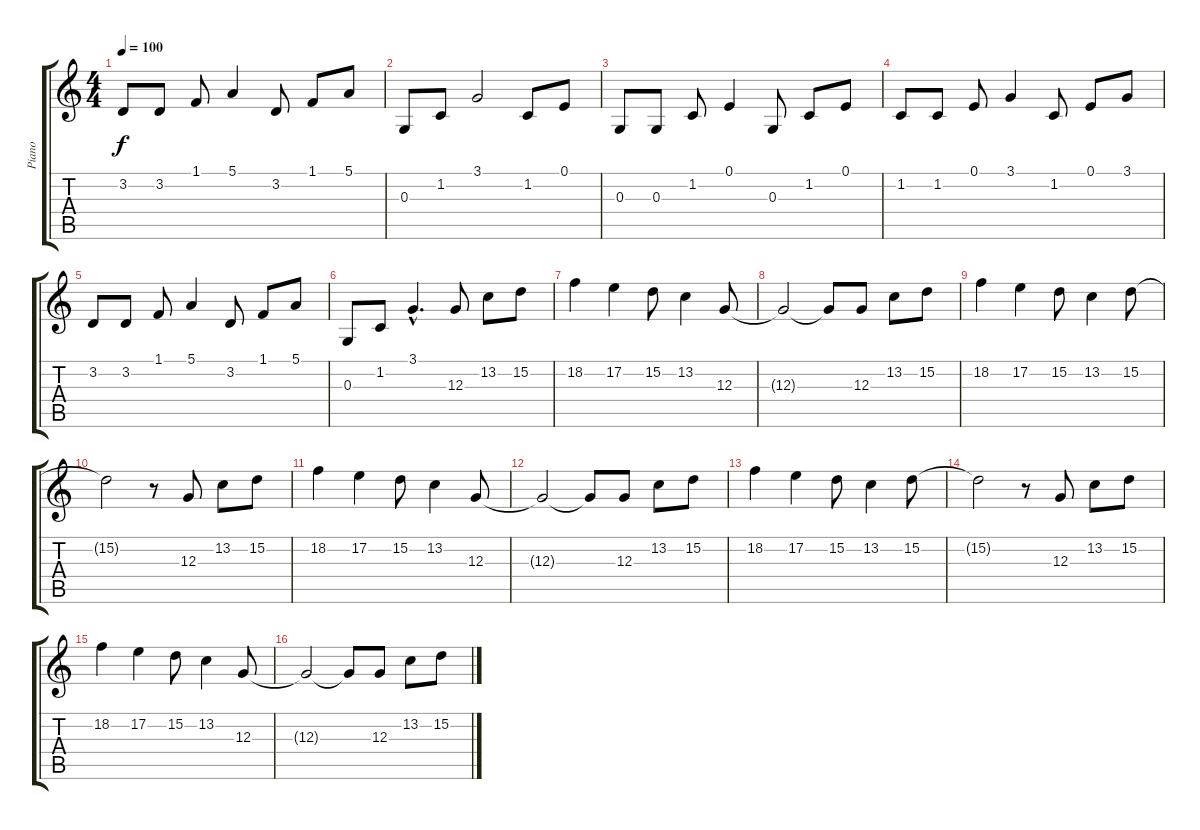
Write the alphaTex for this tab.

\track ("Piano" "Piano") {instrument electricpiano2}
\staff {score tabs}
\tuning (E4 B3 G3 D3 A2 E2) {hide}
\ts (4 4)
\tempo 100
\clef g2
\ks c
3.2.8{dy f} 3.2.8 1.1.8 5.1.4 3.2.8 1.1.8 5.1.8 |
0.3.8 1.2.8 3.1.2 1.2.8 0.1.8 |
0.3.8 0.3.8 1.2.8 0.1.4 0.3.8 1.2.8 0.1.8 |
1.2.8 1.2.8 0.1.8 3.1.4 1.2.8 0.1.8 3.1.8 |
3.2.8 3.2.8 1.1.8 5.1.4 3.2.8 1.1.8 5.1.8 |
0.3.8 1.2.8 3.1{hac}.4{d} 12.3.8{volume 16} 13.2.8 15.2.8 |
18.2.4 17.2.4 15.2.8 13.2.4 12.3.8 |
12.3{t}.2 12.3{t}.8 12.3.8 13.2.8 15.2.8 |
18.2.4 17.2.4 15.2.8 13.2.4 15.2.8 |
15.2{t}.2 r.8 12.3.8 13.2.8 15.2.8 |
18.2.4 17.2.4 15.2.8 13.2.4 12.3.8 |
12.3{t}.2 12.3{t}.8 12.3.8 13.2.8 15.2.8 |
18.2.4 17.2.4 15.2.8 13.2.4 15.2.8 |
15.2{t}.2 r.8 12.3.8 13.2.8 15.2.8 |
18.2.4 17.2.4 15.2.8 13.2.4 12.3.8 |
12.3{t}.2 12.3{t}.8 12.3.8 13.2.8 15.2.8
